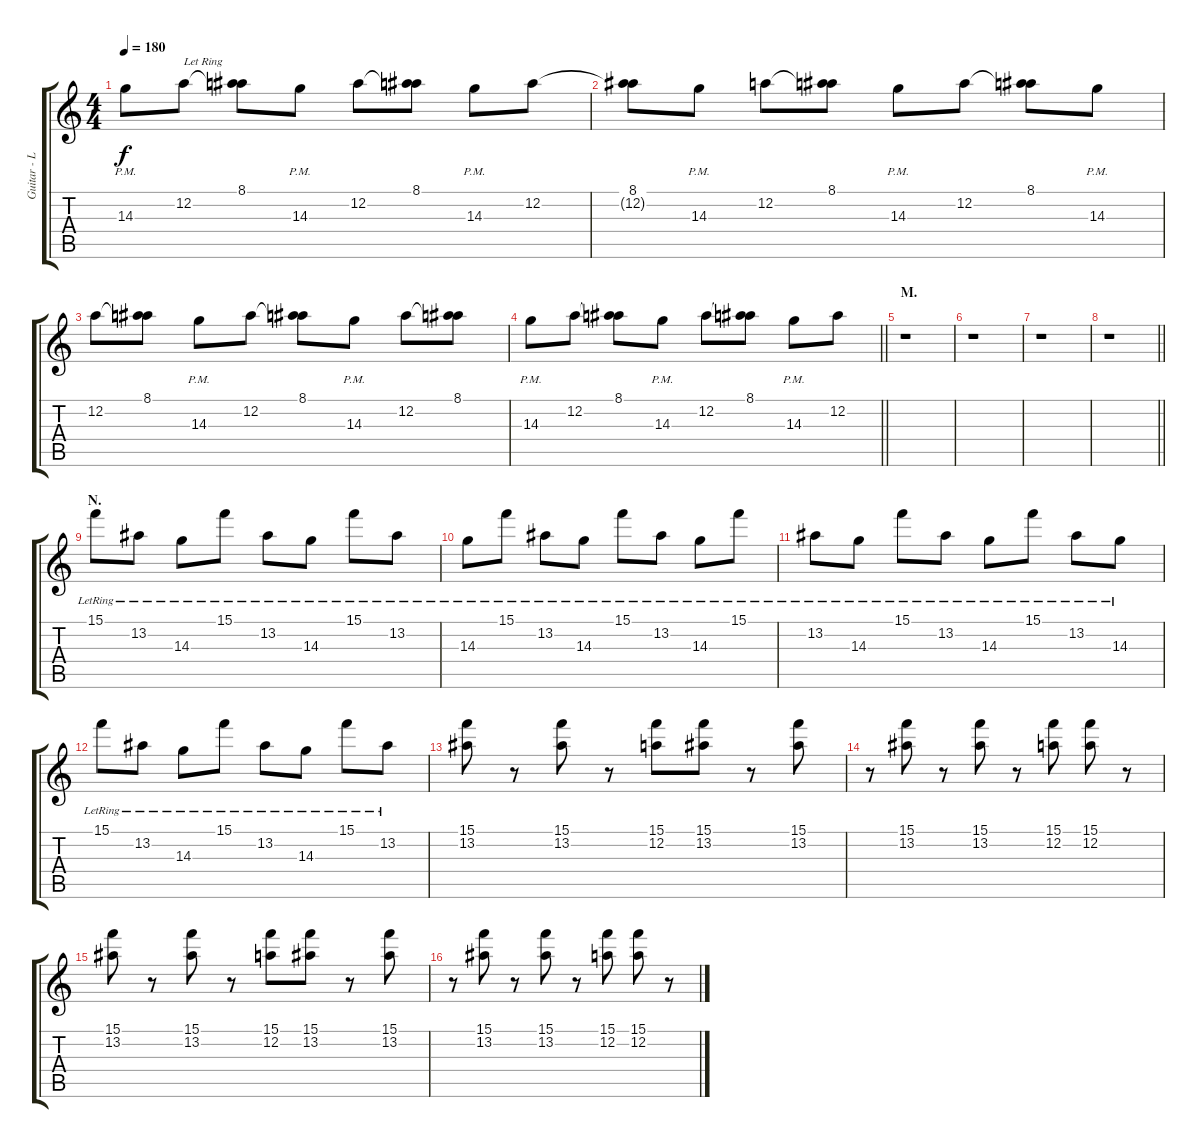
\track ("Guitar - Left" "Guitar - L") {instrument distortionguitar}
\staff {score tabs}
\tuning (D4 A3 F3 C3 G2 C2) {hide}
\ts (4 4)
\tempo 180
\clef g2
\ks c
14.3{pm}.8{dy f} 12.2.8{txt "Let Ring"} (8.1 12.2{t}).8 14.3{pm}.8 12.2.8 (8.1 12.2{t}).8 14.3{pm}.8 12.2.8 |
(8.1 12.2{t}).8 14.3{pm}.8 12.2.8 (8.1 12.2{t}).8 14.3{pm}.8 12.2.8 (8.1 12.2{t}).8 14.3{pm}.8 |
12.2.8 (8.1 12.2{t}).8 14.3{pm}.8 12.2.8 (8.1 12.2{t}).8 14.3{pm}.8 12.2.8 (8.1 12.2{t}).8 |
\barLineRight lightlight
14.3{pm}.8 12.2.8 (8.1 12.2{t}).8 14.3{pm}.8 12.2.8 (8.1 12.2{t}).8 14.3{pm}.8 12.2.8 |
\section ("" "M.")
r.1 |
r.1 |
r.1 |
\barLineRight lightlight
r.1 |
\section ("" "N.")
15.1{lr}.8 13.2{lr}.8 14.3{lr}.8 15.1{lr}.8 13.2{lr}.8 14.3{lr}.8 15.1{lr}.8 13.2{lr}.8 |
14.3{lr}.8 15.1{lr}.8 13.2{lr}.8 14.3{lr}.8 15.1{lr}.8 13.2{lr}.8 14.3{lr}.8 15.1{lr}.8 |
13.2{lr}.8 14.3{lr}.8 15.1{lr}.8 13.2{lr}.8 14.3{lr}.8 15.1{lr}.8 13.2{lr}.8 14.3{lr}.8 |
15.1{lr}.8 13.2{lr}.8 14.3{lr}.8 15.1{lr}.8 13.2{lr}.8 14.3{lr}.8 15.1{lr}.8 13.2{lr}.8 |
(15.1 13.2).8 r.8 (15.1 13.2).8 r.8 (15.1 12.2).8 (15.1 13.2).8 r.8 (15.1 13.2).8 |
r.8 (15.1 13.2).8 r.8 (15.1 13.2).8 r.8 (15.1 12.2).8 (15.1 12.2).8 r.8 |
(15.1 13.2).8 r.8 (15.1 13.2).8 r.8 (15.1 12.2).8 (15.1 13.2).8 r.8 (15.1 13.2).8 |
r.8 (15.1 13.2).8 r.8 (15.1 13.2).8 r.8 (15.1 12.2).8 (15.1 12.2).8 r.8
